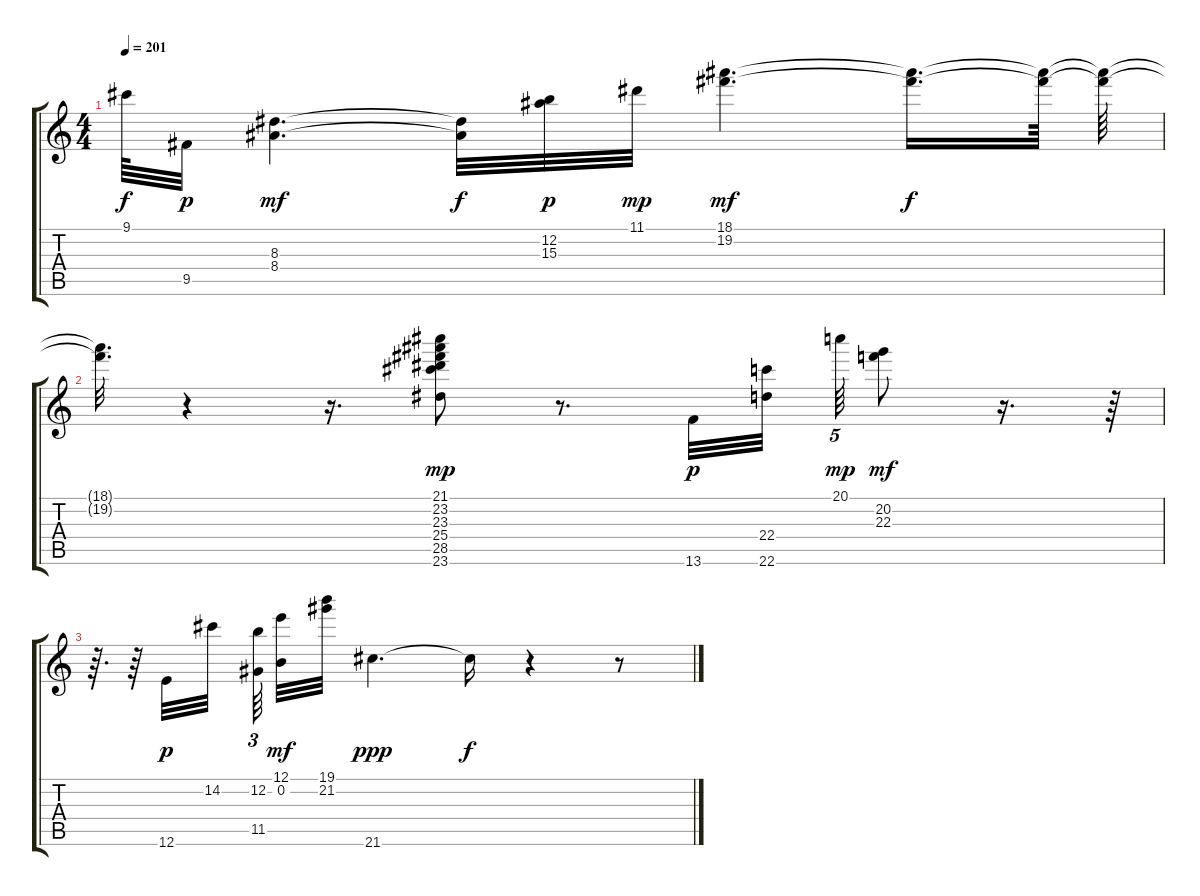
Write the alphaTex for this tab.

\track "" {instrument acousticguitarnylon}
\staff {score tabs}
\tuning (E4 B3 G3 D3 A2 E2) {hide}
\ts (4 4)
\tempo 201
\clef g2
\ks c
9.1{t}.64{dy f} 9.5.32{dy p} (8.3 8.4).4{d dy mf} (8.3{t} 8.4{t}).32{dy f} (12.2 15.3).32{dy p} 11.1.32{dy mp} (18.1 19.2).4{d dy mf} (18.1{t} 19.2{t}).16{d dy f} (18.1{t} 19.2{t}).64 (18.1{t} 19.2{t}).64 |
(18.1{t} 19.2{t}).32{d} r.4 r.16{d} (21.1 23.2 23.3 25.4 28.5 23.6).8{dy mp} r.8{d} 13.6.32{dy p} (22.4 22.6).32 20.1.64{tu (5 4) dy mp} (20.2 22.3).8{dy mf} r.16{d} r.64 |
r.64{d} r.64 12.6.32{dy p} 14.2.32 (12.2 11.5).64{tu (3 2)} (12.1 0.2).32{dy mf} (19.1 21.2).32 21.6.4{d dy ppp} 21.6{t}.16{dy f} r.4 r.8
